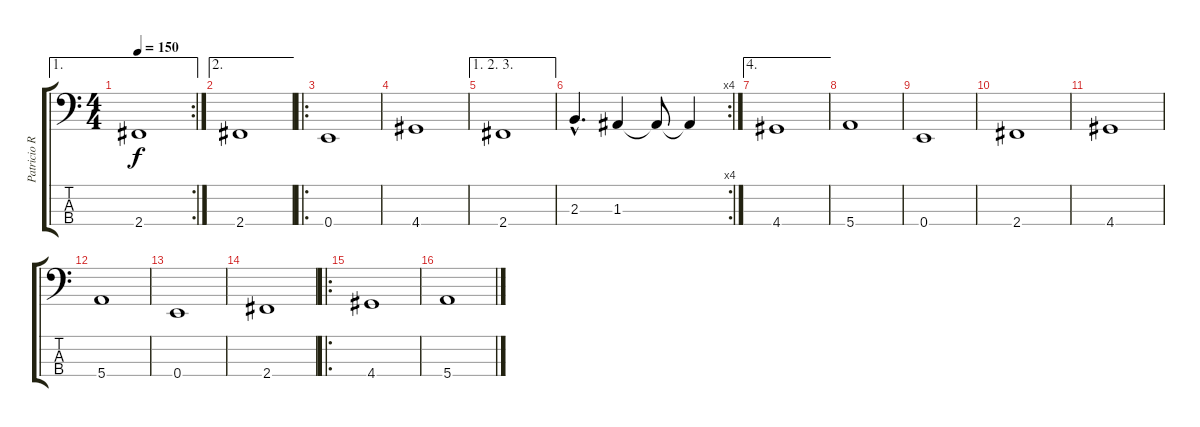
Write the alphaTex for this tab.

\track ("Patricio Romero (bajo)" "Patricio R") {instrument electricbassfinger}
\staff {score tabs}
\tuning (G2 D2 A1 E1) {hide}
\ae 1
\rc 2
\ts (4 4)
\tempo 150
\clef f4
\ks c
2.4.1{dy f} |
\ae 2
2.4.1 |
\ro
0.4.1 |
4.4.1 |
\ae (1 2 3)
2.4.1 |
\rc 4
2.3{hac}.4{d} 1.3.4 1.3{t}.8 1.3{t}.4 |
\ae 4
4.4.1 |
5.4.1 |
0.4.1 |
2.4.1 |
4.4.1 |
5.4.1 |
0.4.1 |
2.4.1 |
\ro
4.4.1 |
5.4.1
